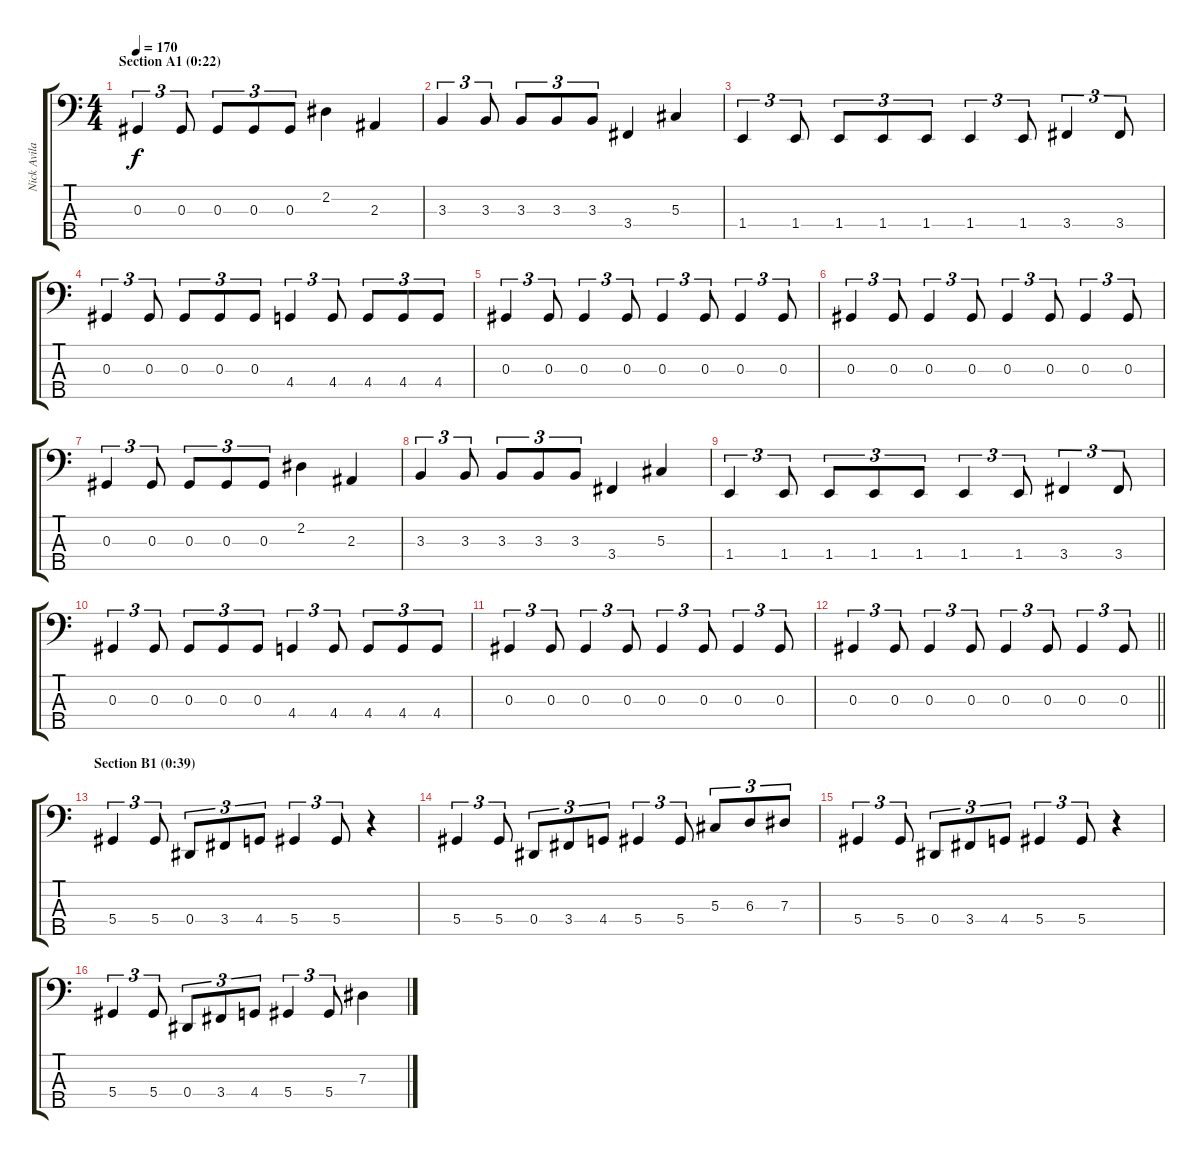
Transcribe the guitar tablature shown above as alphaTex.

\track ("Nick Avila" "Nick Avila") {instrument electricbassfinger}
\staff {score tabs}
\tuning (Gb2 Db2 Ab1 Eb1 Bb0) {hide}
\ts (4 4)
\section ("" "Section A1 (0:22)")
\tempo 170
\clef f4
\ks c
0.3.4{tu (3 2) dy f} 0.3.8{tu (3 2)} 0.3.8{tu (3 2)} 0.3.8{tu (3 2)} 0.3.8{tu (3 2)} 2.2.4 2.3.4 |
3.3.4{tu (3 2)} 3.3.8{tu (3 2)} 3.3.8{tu (3 2)} 3.3.8{tu (3 2)} 3.3.8{tu (3 2)} 3.4.4 5.3.4 |
1.4.4{tu (3 2)} 1.4.8{tu (3 2)} 1.4.8{tu (3 2)} 1.4.8{tu (3 2)} 1.4.8{tu (3 2)} 1.4.4{tu (3 2)} 1.4.8{tu (3 2)} 3.4.4{tu (3 2)} 3.4.8{tu (3 2)} |
0.3.4{tu (3 2)} 0.3.8{tu (3 2)} 0.3.8{tu (3 2)} 0.3.8{tu (3 2)} 0.3.8{tu (3 2)} 4.4.4{tu (3 2)} 4.4.8{tu (3 2)} 4.4.8{tu (3 2)} 4.4.8{tu (3 2)} 4.4.8{tu (3 2)} |
0.3.4{tu (3 2)} 0.3.8{tu (3 2)} 0.3.4{tu (3 2)} 0.3.8{tu (3 2)} 0.3.4{tu (3 2)} 0.3.8{tu (3 2)} 0.3.4{tu (3 2)} 0.3.8{tu (3 2)} |
0.3.4{tu (3 2)} 0.3.8{tu (3 2)} 0.3.4{tu (3 2)} 0.3.8{tu (3 2)} 0.3.4{tu (3 2)} 0.3.8{tu (3 2)} 0.3.4{tu (3 2)} 0.3.8{tu (3 2)} |
0.3.4{tu (3 2)} 0.3.8{tu (3 2)} 0.3.8{tu (3 2)} 0.3.8{tu (3 2)} 0.3.8{tu (3 2)} 2.2.4 2.3.4 |
3.3.4{tu (3 2)} 3.3.8{tu (3 2)} 3.3.8{tu (3 2)} 3.3.8{tu (3 2)} 3.3.8{tu (3 2)} 3.4.4 5.3.4 |
1.4.4{tu (3 2)} 1.4.8{tu (3 2)} 1.4.8{tu (3 2)} 1.4.8{tu (3 2)} 1.4.8{tu (3 2)} 1.4.4{tu (3 2)} 1.4.8{tu (3 2)} 3.4.4{tu (3 2)} 3.4.8{tu (3 2)} |
0.3.4{tu (3 2)} 0.3.8{tu (3 2)} 0.3.8{tu (3 2)} 0.3.8{tu (3 2)} 0.3.8{tu (3 2)} 4.4.4{tu (3 2)} 4.4.8{tu (3 2)} 4.4.8{tu (3 2)} 4.4.8{tu (3 2)} 4.4.8{tu (3 2)} |
0.3.4{tu (3 2)} 0.3.8{tu (3 2)} 0.3.4{tu (3 2)} 0.3.8{tu (3 2)} 0.3.4{tu (3 2)} 0.3.8{tu (3 2)} 0.3.4{tu (3 2)} 0.3.8{tu (3 2)} |
\barLineRight lightlight
0.3.4{tu (3 2)} 0.3.8{tu (3 2)} 0.3.4{tu (3 2)} 0.3.8{tu (3 2)} 0.3.4{tu (3 2)} 0.3.8{tu (3 2)} 0.3.4{tu (3 2)} 0.3.8{tu (3 2)} |
\section ("" "Section B1 (0:39)")
5.4.4{tu (3 2)} 5.4.8{tu (3 2)} 0.4.8{tu (3 2)} 3.4.8{tu (3 2)} 4.4.8{tu (3 2)} 5.4.4{tu (3 2)} 5.4.8{tu (3 2)} r.4 |
5.4.4{tu (3 2)} 5.4.8{tu (3 2)} 0.4.8{tu (3 2)} 3.4.8{tu (3 2)} 4.4.8{tu (3 2)} 5.4.4{tu (3 2)} 5.4.8{tu (3 2)} 5.3.8{tu (3 2)} 6.3.8{tu (3 2)} 7.3.8{tu (3 2)} |
5.4.4{tu (3 2)} 5.4.8{tu (3 2)} 0.4.8{tu (3 2)} 3.4.8{tu (3 2)} 4.4.8{tu (3 2)} 5.4.4{tu (3 2)} 5.4.8{tu (3 2)} r.4 |
5.4.4{tu (3 2)} 5.4.8{tu (3 2)} 0.4.8{tu (3 2)} 3.4.8{tu (3 2)} 4.4.8{tu (3 2)} 5.4.4{tu (3 2)} 5.4.8{tu (3 2)} 7.3.4
